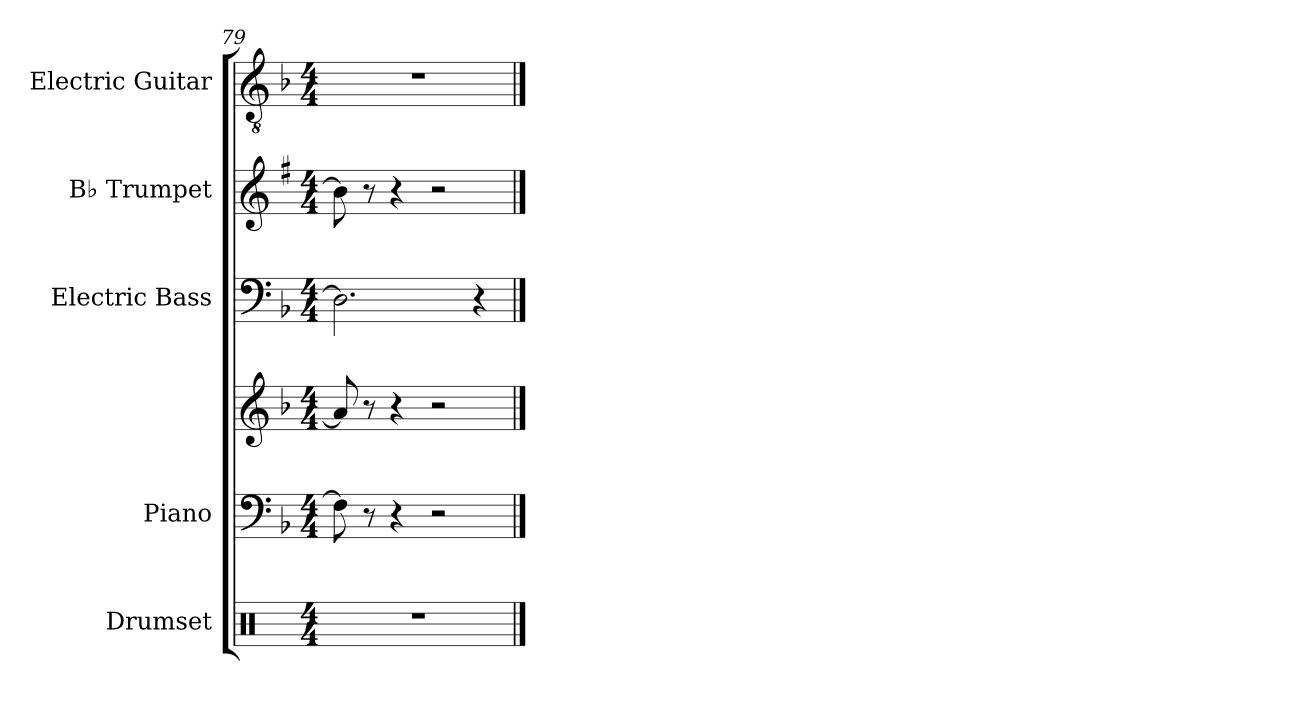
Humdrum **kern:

**kern	**kern	**kern	**kern	**kern	**kern
*part5	*part4	*part4	*part3	*part2	*part1
*staff6	*staff5	*staff4	*staff3	*staff2	*staff1
*I"Drumset	*I"Piano	*	*I"Electric Bass	*I"B♭ Trumpet	*I"Electric Guitar
*I'Drs.	*I'Pno.	*	*I'El. B.	*I'B♭ Tpt.	*I'El. Guit.
!!LO:LB:g=z
*clefX	*clefF4	*clefG2	*clefF4	*clefG2	*clefGv2
*	*	*	*ITrd7c12	*ITrd1c2	*
*k[]	*k[b-]	*k[b-]	*k[b-]	*k[b-]	*k[b-]
*M4/4	*M4/4	*M4/4	*M4/4	*M4/4	*M4/4
=79	=79	=79	=79	=79	=79
1r	8F\]	8a/]	2.DD\]	8a\]	1r
.	8r	8r	.	8r	.
.	4r	4r	.	4r	.
.	2r	2r	.	2r	.
.	.	.	4r	.	.
==	==	==	==	==	==
*-	*-	*-	*-	*-	*-
